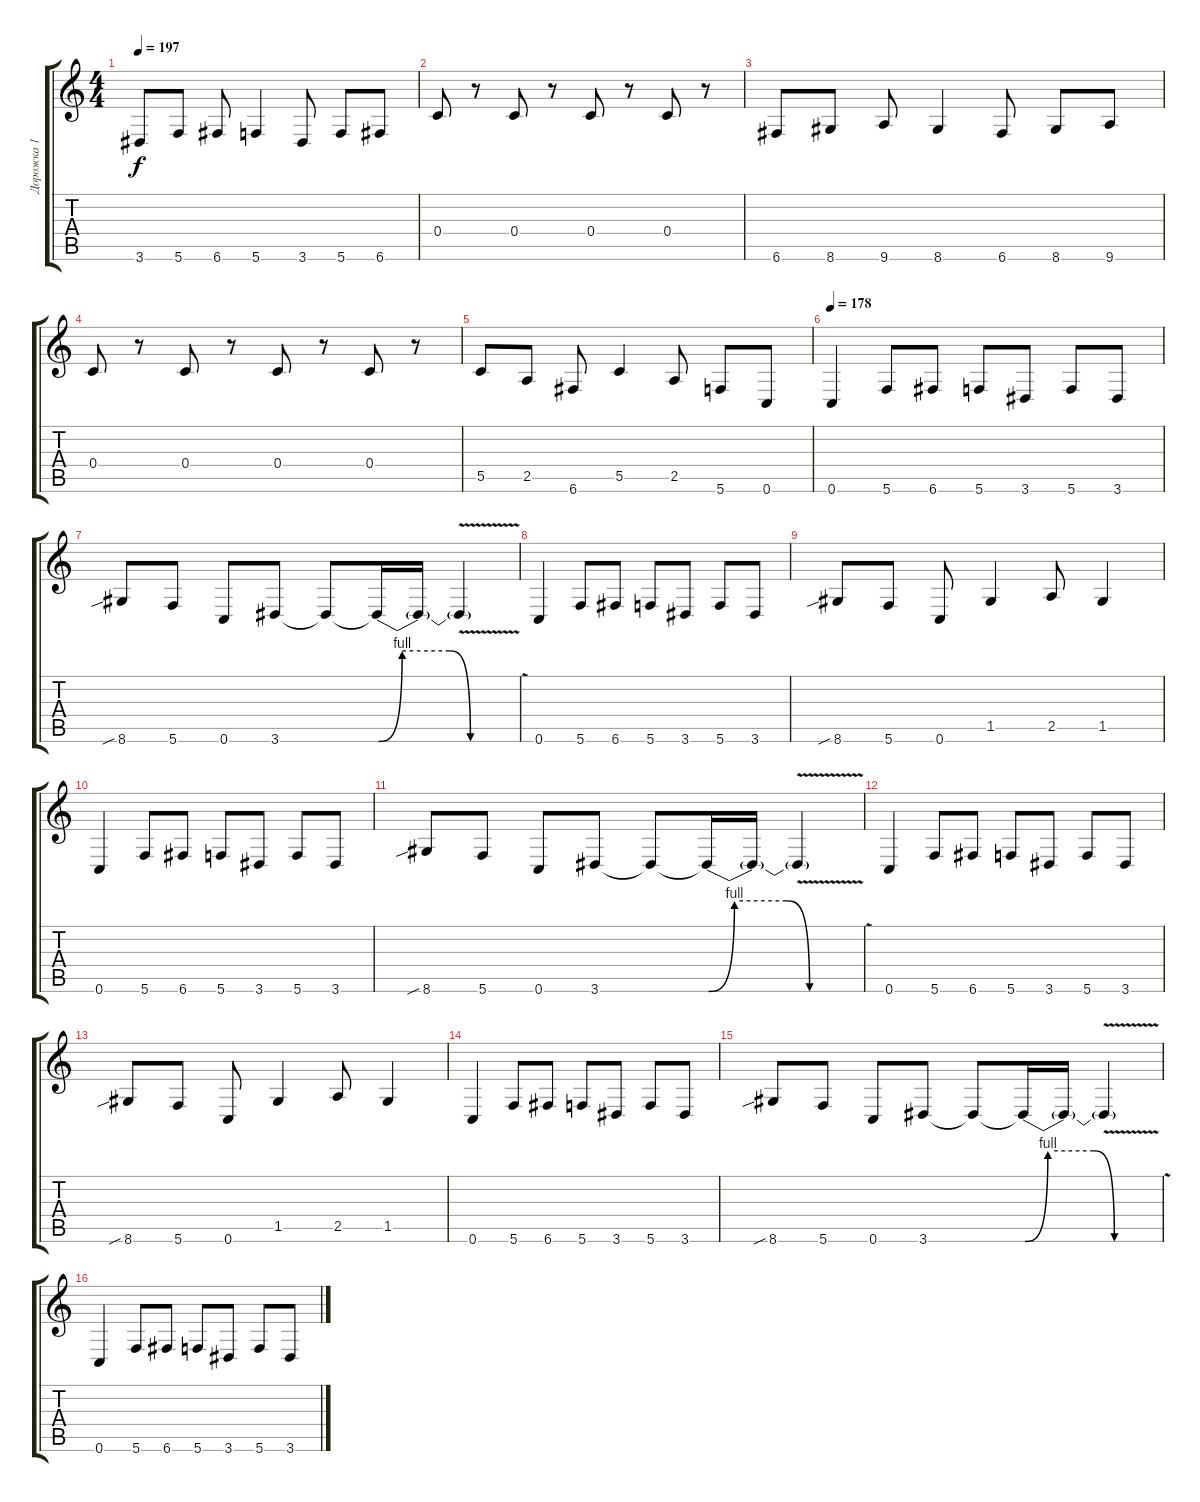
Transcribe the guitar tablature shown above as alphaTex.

\track ("Дорожка 1" "Дорожка 1") {instrument distortionguitar}
\staff {score tabs}
\tuning (D4 A3 F3 C3 G2 C2) {hide}
\ts (4 4)
\tempo 197
\clef g2
\ks c
3.6.8{dy f} 5.6.8 6.6.8 5.6.4 3.6.8 5.6.8 6.6.8 |
0.4.8 r.8 0.4.8 r.8 0.4.8 r.8 0.4.8 r.8 |
6.6.8 8.6.8 9.6.8 8.6.4 6.6.8 8.6.8 9.6.8 |
0.4.8 r.8 0.4.8 r.8 0.4.8 r.8 0.4.8 r.8 |
5.5.8 2.5.8 6.6.8 5.5.4 2.5.8 5.6.8 0.6.8 |
\tempo 178
0.6.4 5.6.8 6.6.8 5.6.8 3.6.8 5.6.8 3.6.8 |
8.6{sib}.8 5.6.8 0.6.8 3.6.8 3.6{t}.8 3.6{be (custom 0 0 10 4 30 4 39 0 60 0) t}.16 3.6{t}.16 3.6{v t}.4 |
0.6.4 5.6.8 6.6.8 5.6.8 3.6.8 5.6.8 3.6.8 |
8.6{sib}.8 5.6.8 0.6.8 1.5.4 2.5.8 1.5.4 |
0.6.4 5.6.8 6.6.8 5.6.8 3.6.8 5.6.8 3.6.8 |
8.6{sib}.8 5.6.8 0.6.8 3.6.8 3.6{t}.8 3.6{be (custom 0 0 10 4 30 4 39 0 60 0) t}.16 3.6{t}.16 3.6{v t}.4 |
0.6.4 5.6.8 6.6.8 5.6.8 3.6.8 5.6.8 3.6.8 |
8.6{sib}.8 5.6.8 0.6.8 1.5.4 2.5.8 1.5.4 |
0.6.4 5.6.8 6.6.8 5.6.8 3.6.8 5.6.8 3.6.8 |
8.6{sib}.8 5.6.8 0.6.8 3.6.8 3.6{t}.8 3.6{be (custom 0 0 10 4 30 4 39 0 60 0) t}.16 3.6{t}.16 3.6{v t}.4 |
0.6.4 5.6.8 6.6.8 5.6.8 3.6.8 5.6.8 3.6.8
